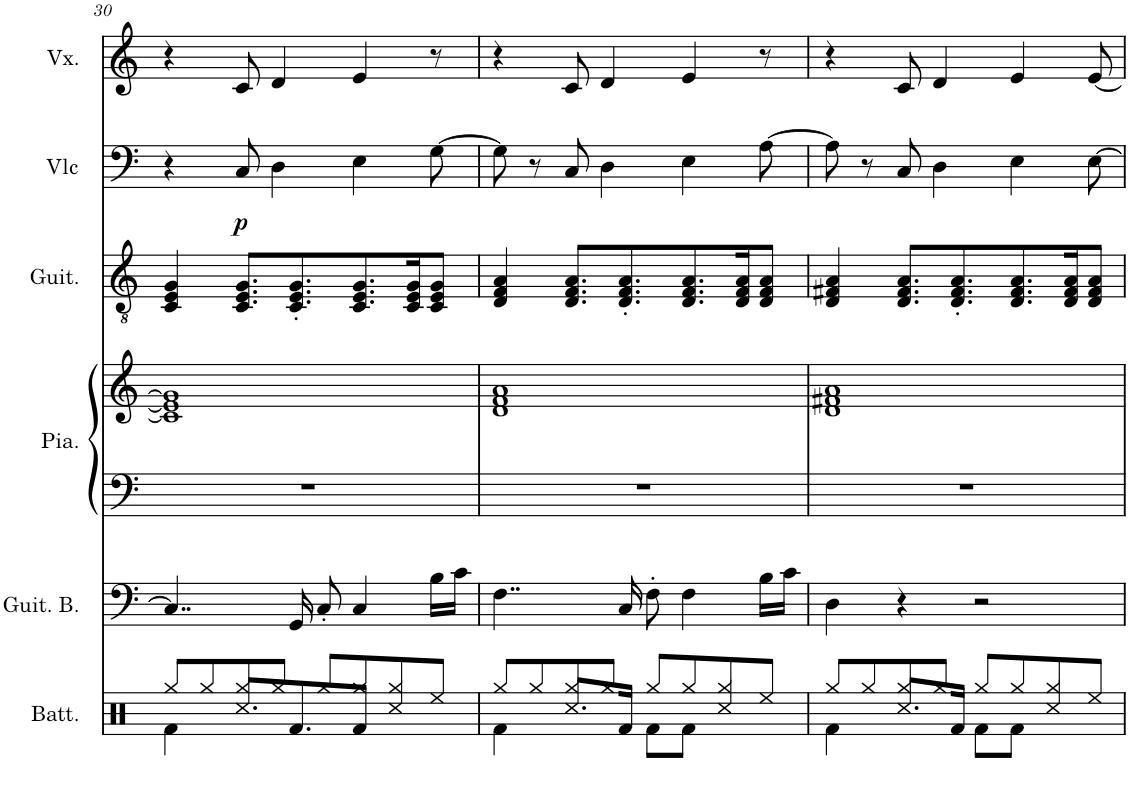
**kern	**kern	**kern	**kern	**kern	**kern	**dynam	**kern
*part6	*part5	*part4	*part4	*part3	*part2	*part2	*part1
*staff7	*staff6	*staff5	*staff4	*staff3	*staff2	*staff2	*staff1
*I"Batterie	*I"Guitare basse	*I"Piano	*	*I"Guitare classique	*I"Violoncelle	*	*I"Voix
*I'Batt.	*I'Guit. B.	*I'Pia.	*	*I'Guit.	*I'Vlc	*	*I'Vx.
!!LO:PB:g=z
*clefX	*clefF4	*clefF4	*clefG2	*clefGv2	*clefF4	*	*clefG2
*	*Trd7c12	*	*	*	*	*	*
*k[]	*k[]	*k[]	*k[]	*k[]	*k[]	*	*k[]
*M4/4	*M4/4	*M4/4	*M4/4	*M4/4	*M4/4	*	*M4/4
=30	=30	=30	=30	=30	=30	=30	=30
*^	*	*	*	*	*	*	*
8Rgg/L	4Rf\	4..C/]	1r	1c] 1e] 1g]	4C/ 4E/ 4G/	4r	.	4r
8Rgg/	.	.	.	.	.	.	.	.
!	!	!	!	!	!	!	!LO:DY:b	!
8Rgg/	8.Rcc/L	.	.	.	8.C/ 8.E/ 8.G/L	8C/	p	8c/
8Rgg/J	.	.	.	.	.	4D\	.	4d/
.	8.Rf/	16GG/	.	.	8.C/' 8.E/' 8.G/'	.	.	.
8Rgg/L	.	8C'/	.	.	.	.	.	.
8Rgg/	8Rf/J	4C/	.	.	8.C/ 8.E/ 8.G/	4E\	.	4e/
8Rgg/	4Rcc/	.	.	.	.	.	.	.
.	.	.	.	.	16C/ 16E/ 16G/K	.	.	.
8Ree/J	.	16B\LL	.	.	8C/ 8E/ 8G/J	[8G\	.	8r
.	.	16c\JJ	.	.	.	.	.	.
=31	=31	=31	=31	=31	=31	=31	=31	=31
8Rgg/L	4Rf\	4..F\	1r	1d 1f 1a	4D/ 4F/ 4A/	8G\]	.	4r
8Rgg/	.	.	.	.	.	8r	.	.
8Rgg/	8.Rcc/L	.	.	.	8.D/ 8.F/ 8.A/L	8C/	.	8c/
8Rgg/J	.	.	.	.	.	4D\	.	4d/
.	16Rf/Jk	16C/	.	.	8.D/' 8.F/' 8.A/'	.	.	.
8Rgg/L	8Rf\L	8F'\	.	.	.	.	.	.
8Rgg/	8Rf\J	4F\	.	.	8.D/ 8.F/ 8.A/	4E\	.	4e/
8Rgg/	4Rcc/	.	.	.	.	.	.	.
.	.	.	.	.	16D/ 16F/ 16A/K	.	.	.
8Ree/J	.	16B\LL	.	.	8D/ 8F/ 8A/J	[8A\	.	8r
.	.	16c\JJ	.	.	.	.	.	.
=32	=32	=32	=32	=32	=32	=32	=32	=32
8Rgg/L	4Rf\	4D\	1r	1d 1f#X 1a	4D/ 4F#X/ 4A/	8A\]	.	4r
8Rgg/	.	.	.	.	.	8r	.	.
8Rgg/	8.Rcc/L	4r	.	.	8.D/ 8.F#/ 8.A/L	8C/	.	8c/
8Rgg/J	.	.	.	.	.	4D\	.	4d/
.	16Rf/Jk	.	.	.	8.D/' 8.F#/' 8.A/'	.	.	.
8Rgg/L	8Rf\L	2r	.	.	.	.	.	.
8Rgg/	8Rf\J	.	.	.	8.D/ 8.F#/ 8.A/	4E\	.	4e/
8Rgg/	4Rcc/	.	.	.	.	.	.	.
.	.	.	.	.	16D/ 16F#/ 16A/K	.	.	.
8Ree/J	.	.	.	.	8D/ 8F#/ 8A/J	[8E\	.	[8e/
*v	*v	*	*	*	*	*	*	*
=	=	=	=	=	=	=	=
*-	*-	*-	*-	*-	*-	*-	*-
